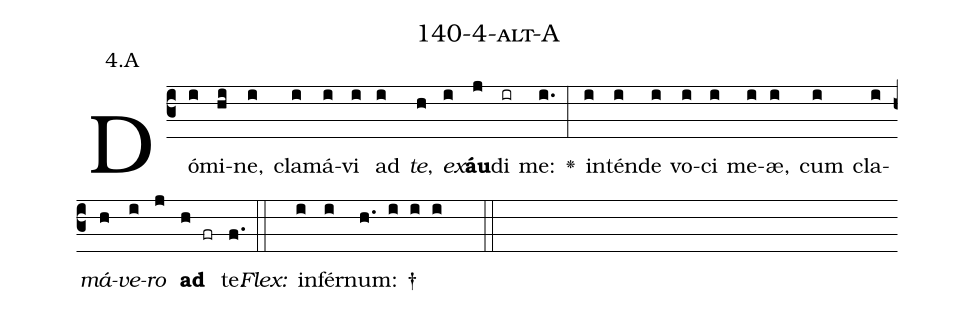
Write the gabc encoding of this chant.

name: 140-4-alt-A;
annotation: 4.A;
%%
(c3)Dó(i)mi(hi)ne,(i) cla(i)má(i)vi(i) ad(i) <i>te</i>,(h) <i>ex</i>(i)<b>áu</b>(j)di(ir) me:(i.) <v>\greheightstar</v>(:) in(i)tén(i)de(i) vo(i)ci(i) me(i)æ,(i) cum(i) cla(i)<i>má</i>(h)<i>ve</i>(i)<i>ro</i>(j) <b>ad</b>(h fr) te.(f.) (::)
<i>Flex:</i>()  in(i)fér(i)num: †(h. i i i  ::)

%E(i) u(h) o(i) u(j) a(h) e.(f.) (::)
